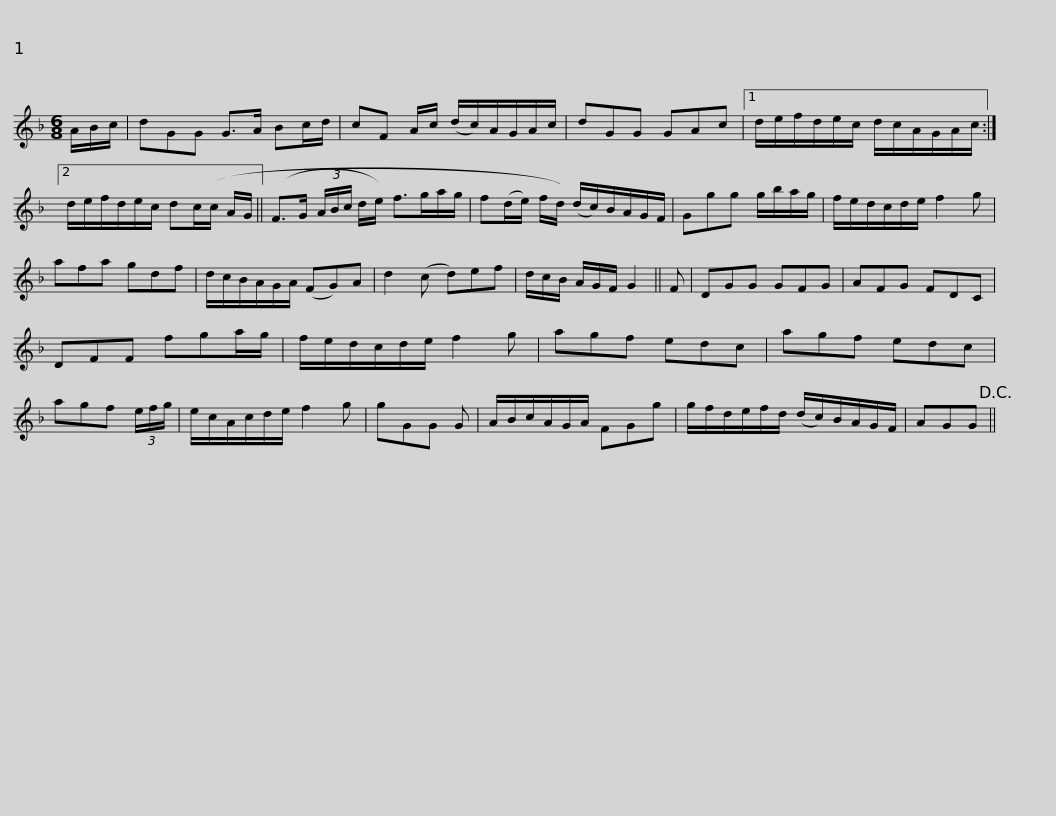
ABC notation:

X:1
L:1/8
M:6/8
I:linebreak $
K:F
V:1 treble
V:1
 A/B/c/ | dGG G>A Bc/d/ | cF A/c/ (d/c/)A/G/A/c/ | dGG GAc |1 d/e/f/d/e/c/ d/c/A/G/A/c/ :|2$ %5
 d/e/f/d/e/c/ dc/(c/ A/G/ || (F>G (3A/B/c/ d/e/) f>ga/g/ | f(d/e/) f/d/) (d/c/)B/A/G/F/ | Ggg g/b/a/g/ |$ f/e/d/c/d/e/ f2 g | %10
 afa gdf | d/c/B/A/G/A/ (FG)A | d2 (c d)ef | d/c/B/ A/G/F/ G2 || F | %15
 DGG GFG |$ AFG FDC | DFF fga/g/ | f/e/d/c/d/e/ f2 g | agf edc | %20
 agf edc | agf (3e/f/g/ |$ e/c/A/c/d/e/ f2 g | gGG G | A/B/c/A/G/A/ FGg | %25
 g/f/d/e/f/d/ (d/c/)B/A/G/F/ | AGG!D.C.! || %27
